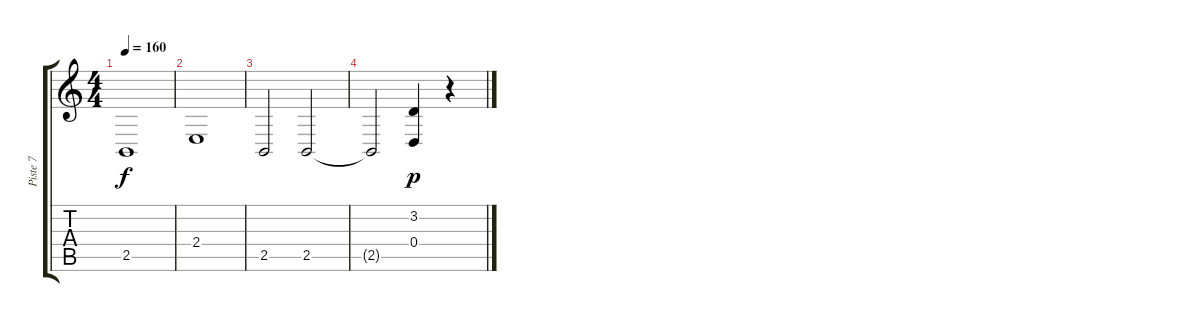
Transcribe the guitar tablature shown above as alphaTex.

\track ("Piste 7" "Piste 7") {instrument pad8sweep}
\staff {score tabs}
\tuning (E4 B3 G3 D3 A2 E2) {hide}
\ts (4 4)
\tempo 160
\clef g2
\ks c
2.5.1{dy f} |
2.4.1 |
2.5.2 2.5.2 |
2.5{t}.2 (3.2 0.4).4{dy p} r.4
